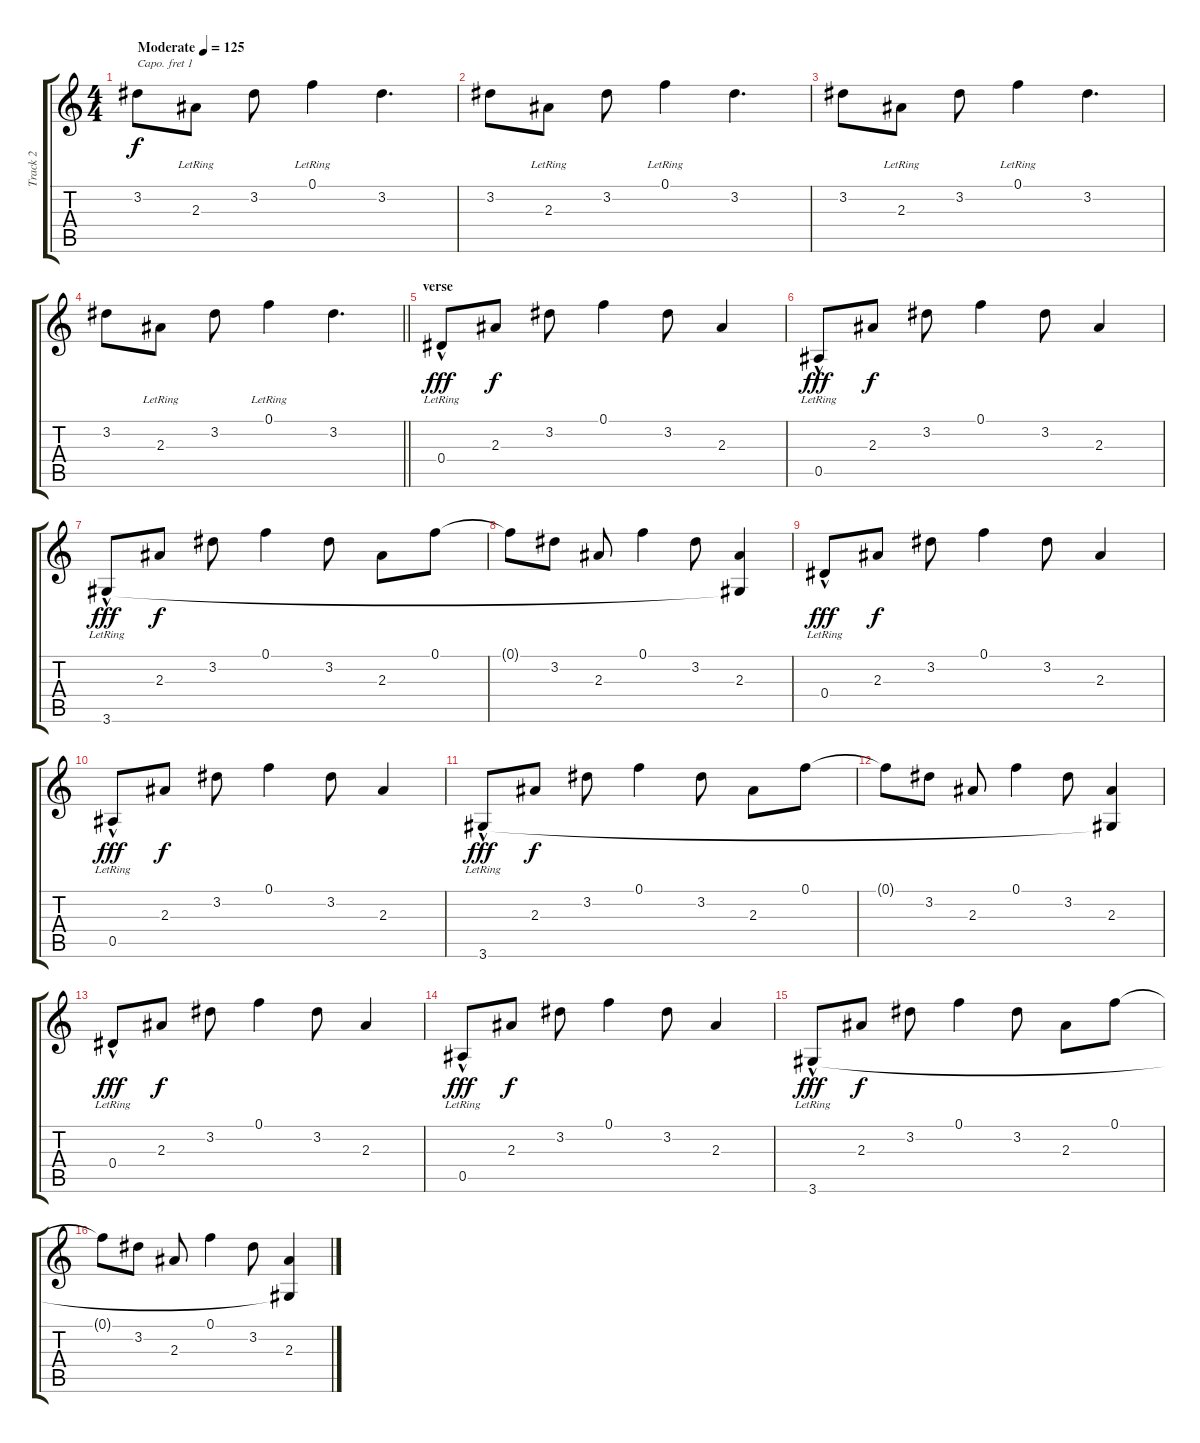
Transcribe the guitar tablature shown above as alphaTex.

\track ("Track 2" "Track 2") {instrument acousticguitarsteel}
\staff {score tabs}
\capo 1
\tuning (E4 B3 G3 D3 A2 E2) {hide}
\ts (4 4)
\section ("" "")
\tempo (125 "Moderate")
\clef g2
\ks c
3.2.8{dy f volume 7 instrument acousticguitarsteel} 2.3{lr}.8 3.2.8 0.1{lr}.4 3.2.4{d} |
3.2.8{volume 13} 2.3{lr}.8 3.2.8 0.1{lr}.4 3.2.4{d volume 9} |
3.2.8 2.3{lr}.8 3.2.8 0.1{lr}.4 3.2.4{d} |
\barLineRight lightlight
3.2.8{volume 13} 2.3{lr}.8 3.2.8 0.1{lr}.4 3.2.4{d} |
\section ("" "verse")
0.4{hac lr}.8{dy fff} 2.3.8{dy f} 3.2.8 0.1.4 3.2.8 2.3.4 |
0.5{hac lr}.8{dy fff} 2.3.8{dy f} 3.2.8 0.1.4 3.2.8 2.3.4 |
3.6{hac lr}.8{dy fff} 2.3.8{dy f} 3.2.8 0.1.4 3.2.8 2.3.8 0.1.8 |
0.1{t}.8 3.2.8 2.3.8 0.1.4 3.2.8 (2.3 3.6{t}).4 |
0.4{hac lr}.8{dy fff} 2.3.8{dy f} 3.2.8 0.1.4 3.2.8 2.3.4 |
0.5{hac lr}.8{dy fff} 2.3.8{dy f} 3.2.8 0.1.4 3.2.8 2.3.4 |
3.6{hac lr}.8{dy fff} 2.3.8{dy f} 3.2.8 0.1.4 3.2.8 2.3.8 0.1.8 |
0.1{t}.8 3.2.8 2.3.8 0.1.4 3.2.8 (2.3 3.6{t}).4 |
0.4{hac lr}.8{dy fff} 2.3.8{dy f} 3.2.8 0.1.4 3.2.8 2.3.4 |
0.5{hac lr}.8{dy fff} 2.3.8{dy f} 3.2.8 0.1.4 3.2.8 2.3.4 |
3.6{hac lr}.8{dy fff} 2.3.8{dy f} 3.2.8 0.1.4 3.2.8 2.3.8 0.1.8 |
0.1{t}.8 3.2.8 2.3.8 0.1.4 3.2.8 (2.3 3.6{t}).4
